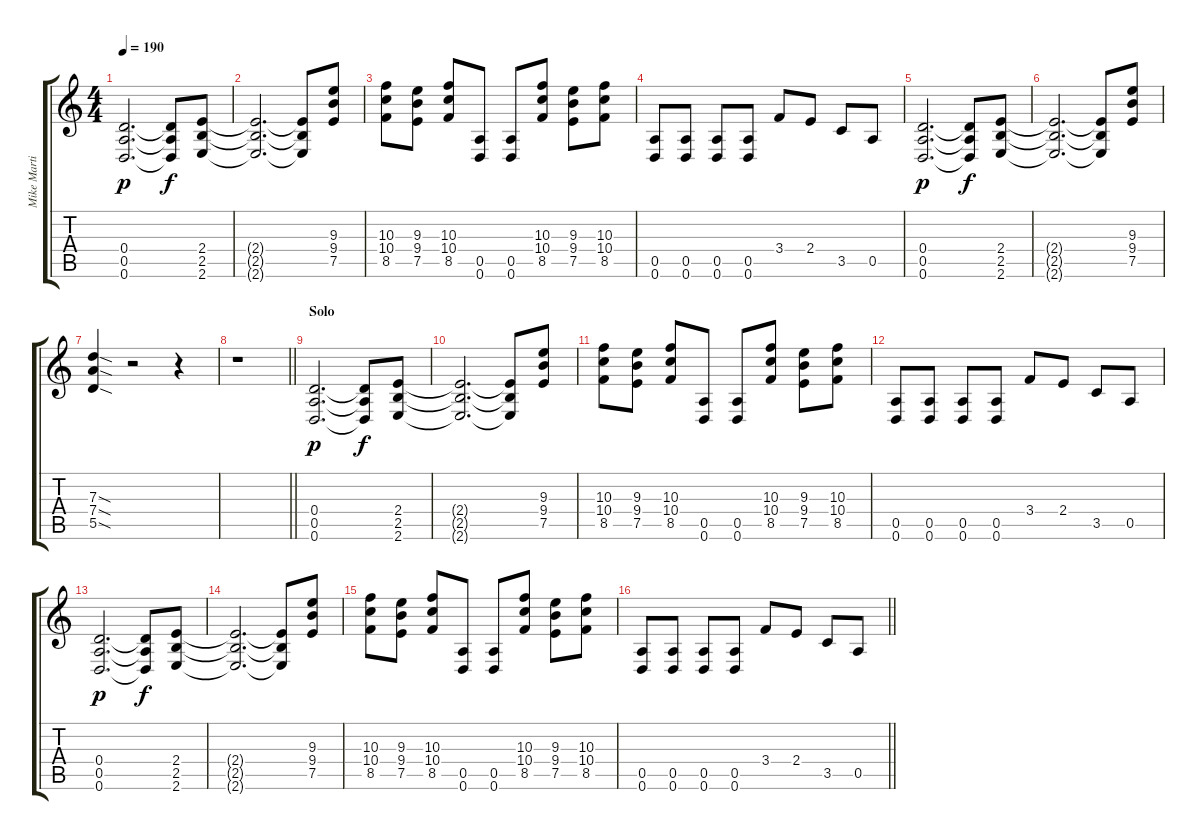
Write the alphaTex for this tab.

\track ("Mike Martin" "Mike Marti") {instrument overdrivenguitar}
\staff {score tabs}
\tuning (E4 B3 G3 D3 A2 D2) {hide}
\ts (4 4)
\tempo 190
\clef g2
\ks c
(0.4 0.5 0.6).2{d dy p} (0.4{t} 0.5{t} 0.6{t}).8{dy f} (2.4 2.5 2.6).8 |
(2.4{t} 2.5{t} 2.6{t}).2{d} (2.4{t} 2.5{t} 2.6{t}).8 (9.3 9.4 7.5).8 |
(10.3 10.4 8.5).8 (9.3 9.4 7.5).8 (10.3 10.4 8.5).8 (0.5 0.6).8 (0.5 0.6).8 (10.3 10.4 8.5).8 (9.3 9.4 7.5).8 (10.3 10.4 8.5).8 |
(0.5 0.6).8 (0.5 0.6).8 (0.5 0.6).8 (0.5 0.6).8 3.4.8 2.4.8 3.5.8 0.5.8 |
(0.4 0.5 0.6).2{d dy p} (0.4{t} 0.5{t} 0.6{t}).8{dy f} (2.4 2.5 2.6).8 |
(2.4{t} 2.5{t} 2.6{t}).2{d} (2.4{t} 2.5{t} 2.6{t}).8 (9.3 9.4 7.5).8 |
(7.3{sod} 7.4{sod} 5.5{sod}).4 r.2 r.4 |
\barLineRight lightlight
r.1 |
\section ("" "Solo")
(0.4 0.5 0.6).2{d dy p} (0.4{t} 0.5{t} 0.6{t}).8{dy f} (2.4 2.5 2.6).8 |
(2.4{t} 2.5{t} 2.6{t}).2{d} (2.4{t} 2.5{t} 2.6{t}).8 (9.3 9.4 7.5).8 |
(10.3 10.4 8.5).8 (9.3 9.4 7.5).8 (10.3 10.4 8.5).8 (0.5 0.6).8 (0.5 0.6).8 (10.3 10.4 8.5).8 (9.3 9.4 7.5).8 (10.3 10.4 8.5).8 |
(0.5 0.6).8 (0.5 0.6).8 (0.5 0.6).8 (0.5 0.6).8 3.4.8 2.4.8 3.5.8 0.5.8 |
(0.4 0.5 0.6).2{d dy p} (0.4{t} 0.5{t} 0.6{t}).8{dy f} (2.4 2.5 2.6).8 |
(2.4{t} 2.5{t} 2.6{t}).2{d} (2.4{t} 2.5{t} 2.6{t}).8 (9.3 9.4 7.5).8 |
(10.3 10.4 8.5).8 (9.3 9.4 7.5).8 (10.3 10.4 8.5).8 (0.5 0.6).8 (0.5 0.6).8 (10.3 10.4 8.5).8 (9.3 9.4 7.5).8 (10.3 10.4 8.5).8 |
\barLineRight lightlight
(0.5 0.6).8 (0.5 0.6).8 (0.5 0.6).8 (0.5 0.6).8 3.4.8 2.4.8 3.5.8 0.5.8
